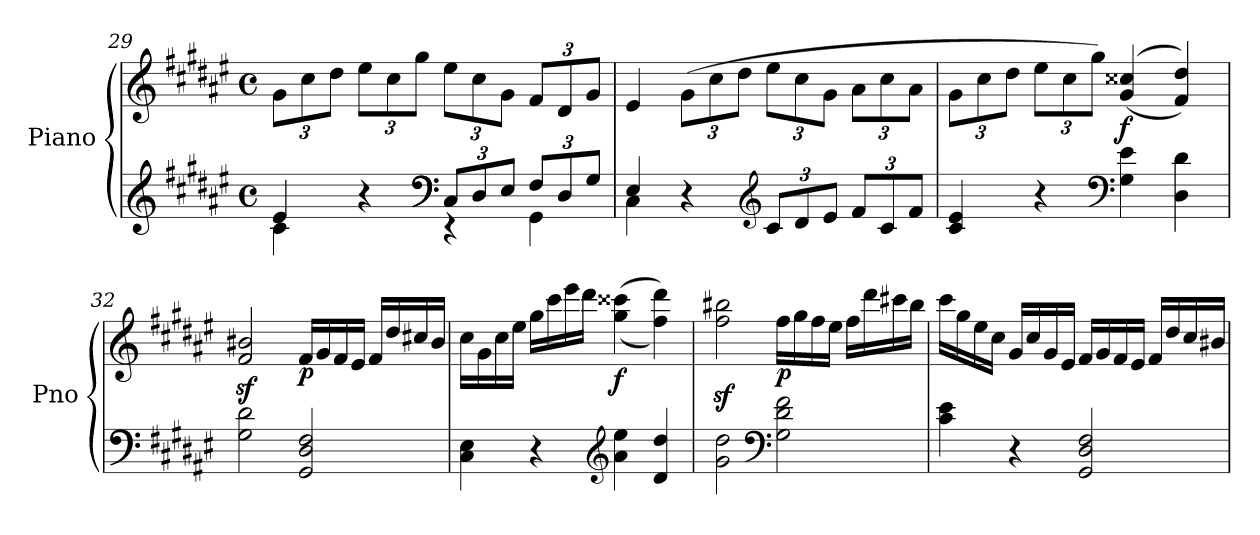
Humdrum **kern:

**kern	**kern	**dynam
*part1	*part1	*part1
*staff2	*staff1	*staff1/2
*I"Piano	*	*
*I'Pno	*	*
*clefG2	*clefG2	*
*k[f#c#g#d#a#e#]	*k[f#c#g#d#a#e#]	*
*F#:	*F#:	*
*M4/4	*M4/4	*
*met(c)	*met(c)	*
=29	=29	=29
*^	*	*
*	*	*Xbrackettup	*
4e#/	4c#\	12g#\L	.
.	.	12cc#\	.
.	.	12dd#\J	.
4r	4ryy	12ee#\L	.
.	.	12cc#\	.
.	.	12gg#\J	.
*clefF4	*	*	*
*Xbrackettup	*	*	*
12C#/L	4rEE	12ee#\L	.
12D#/	.	12cc#\	.
12E#/J	.	12g#\J	.
12F#/L	4GG#\	12f#/L	.
12D#/	.	12d#/	.
12G#/J	.	12g#/J	.
=30	=30	=30	=30
4E#/	4C#\	4e#/	.
4r	2.ryy	(>12g#\L	.
.	.	12cc#\	.
.	.	12dd#\J	.
*clefG2	*	*	*
12c#/L	.	12ee#\L	.
12d#/	.	12cc#\	.
12e#/J	.	12g#\J	.
12f#/L	.	12a#\L	.
12c#/	.	12cc#\	.
12f#/J	.	12a#\J	.
*v	*v	*	*
=31	=31	=31
4c#/ 4e#/	12g#\L	.
.	12cc#\	.
.	12dd#\J	.
4r	12ee#\L	.
.	12cc#\	.
.	12gg#\J)	.
*clefF4	*	*
!	!	!LO:DY:b
4G#\ 4e#\	(<(<4g#/ 4cc##X/	f
4D#\ 4d#\	4f#/ 4dd#/))	.
=32	=32	=32
2G#\ 2d#\	2f#/z< 2b#X/z<	.
!	!	!LO:DY:b
2GG#/ 2D#/ 2F#/	16f#/LL	p
.	16g#/	.
.	16f#/	.
.	16e#/JJ	.
.	16f#/LL	.
.	16dd#/	.
.	16cc#X/	.
.	16b#/JJ	.
=33	=33	=33
4C#\ 4E#\	16cc#\LL	.
.	16g#\	.
.	16cc#\	.
.	16ee#\JJ	.
4r	16gg#\LL	.
.	16ccc#\	.
.	16eee#\	.
.	16ddd#\JJ	.
*clefG2	*	*
!	!	!LO:DY:b
4a#\ 4ee#\	(>(>4gg#\ 4ccc##X\	f
4d#/ 4dd#/	4ff#\ 4ddd#\))	.
=34	=34	=34
2g#\ 2dd#\	2ff#\z< 2bb#X\z<	.
*clefF4	*	*
!	!	!LO:DY:b
2G#\ 2d#\ 2f#\	16ff#\LL	p
.	16gg#\	.
.	16ff#\	.
.	16ee#\JJ	.
.	16ff#\LL	.
.	16ddd#\	.
.	16ccc#X\	.
.	16bb#\JJ	.
=35	=35	=35
4c#\ 4e#\	16ccc#\LL	.
.	16gg#\	.
.	16ee#\	.
.	16cc#\JJ	.
4r	16g#/LL	.
.	16cc#/	.
.	16g#/	.
.	16e#/JJ	.
2GG#/ 2D#/ 2F#/	16f#/LL	.
.	16g#/	.
.	16f#/	.
.	16e#/JJ	.
.	16f#/LL	.
.	16dd#/	.
.	16cc#/	.
.	16b#X/JJ	.
=	=	=
*-	*-	*-
